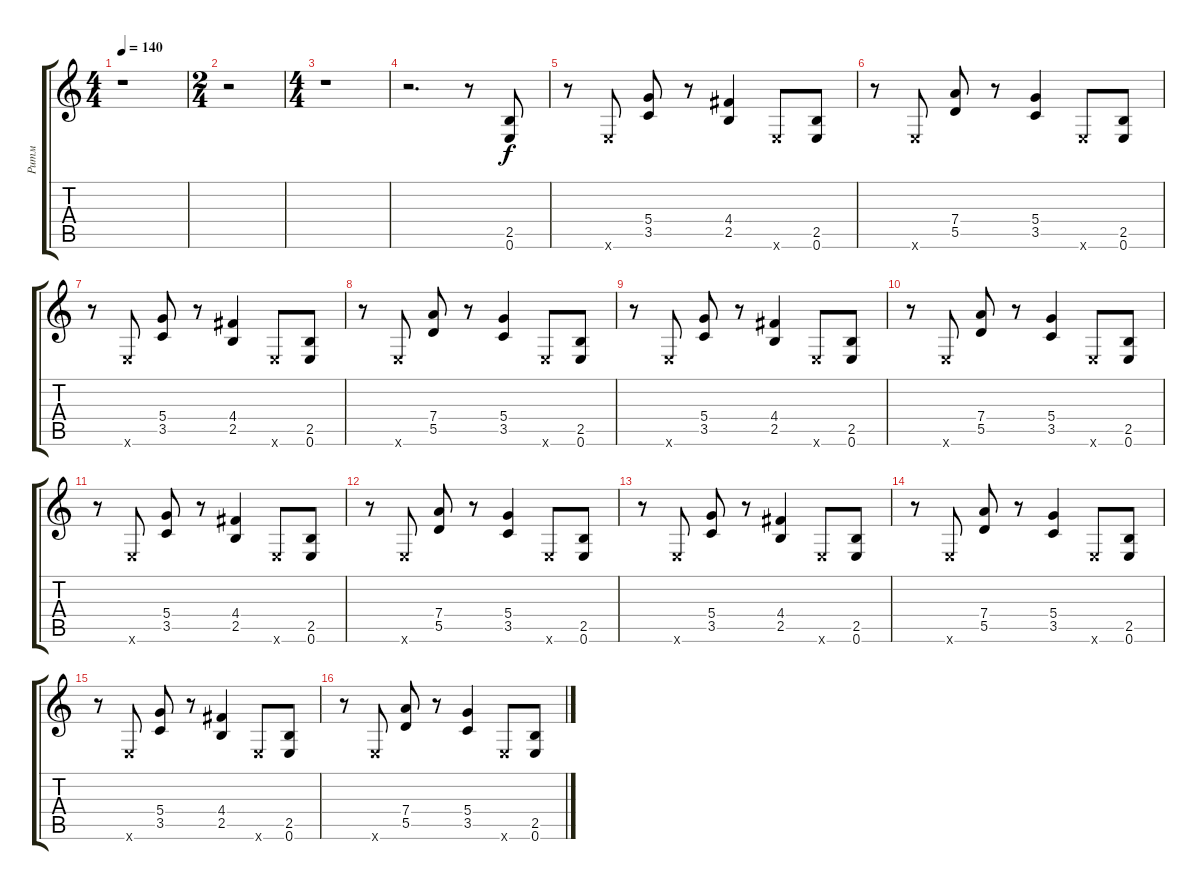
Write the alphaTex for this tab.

\track ("Ритм" "Ритм") {instrument distortionguitar}
\staff {score tabs}
\tuning (E4 B3 G3 D3 A2 E2) {hide}
\ts (4 4)
\tempo 140
\clef g2
\ks c
r.1{dy f instrument distortionguitar} |
\ts (2 4)
r.2 |
\ts (4 4)
r.1 |
r.2{d} r.8 (2.5 0.6).8 |
r.8 0.6{x}.8 (5.4 3.5).8 r.8 (4.4 2.5).4 0.6{x}.8 (2.5 0.6).8 |
r.8 0.6{x}.8 (7.4 5.5).8 r.8 (5.4 3.5).4 0.6{x}.8 (2.5 0.6).8 |
r.8 0.6{x}.8 (5.4 3.5).8 r.8 (4.4 2.5).4 0.6{x}.8 (2.5 0.6).8 |
r.8 0.6{x}.8 (7.4 5.5).8 r.8 (5.4 3.5).4 0.6{x}.8 (2.5 0.6).8 |
r.8 0.6{x}.8 (5.4 3.5).8 r.8 (4.4 2.5).4 0.6{x}.8 (2.5 0.6).8 |
r.8 0.6{x}.8 (7.4 5.5).8 r.8 (5.4 3.5).4 0.6{x}.8 (2.5 0.6).8 |
r.8 0.6{x}.8 (5.4 3.5).8 r.8 (4.4 2.5).4 0.6{x}.8 (2.5 0.6).8 |
r.8 0.6{x}.8 (7.4 5.5).8 r.8 (5.4 3.5).4 0.6{x}.8 (2.5 0.6).8 |
r.8 0.6{x}.8 (5.4 3.5).8 r.8 (4.4 2.5).4 0.6{x}.8 (2.5 0.6).8 |
r.8 0.6{x}.8 (7.4 5.5).8 r.8 (5.4 3.5).4 0.6{x}.8 (2.5 0.6).8 |
r.8 0.6{x}.8 (5.4 3.5).8 r.8 (4.4 2.5).4 0.6{x}.8 (2.5 0.6).8 |
r.8 0.6{x}.8 (7.4 5.5).8 r.8 (5.4 3.5).4 0.6{x}.8 (2.5 0.6).8
